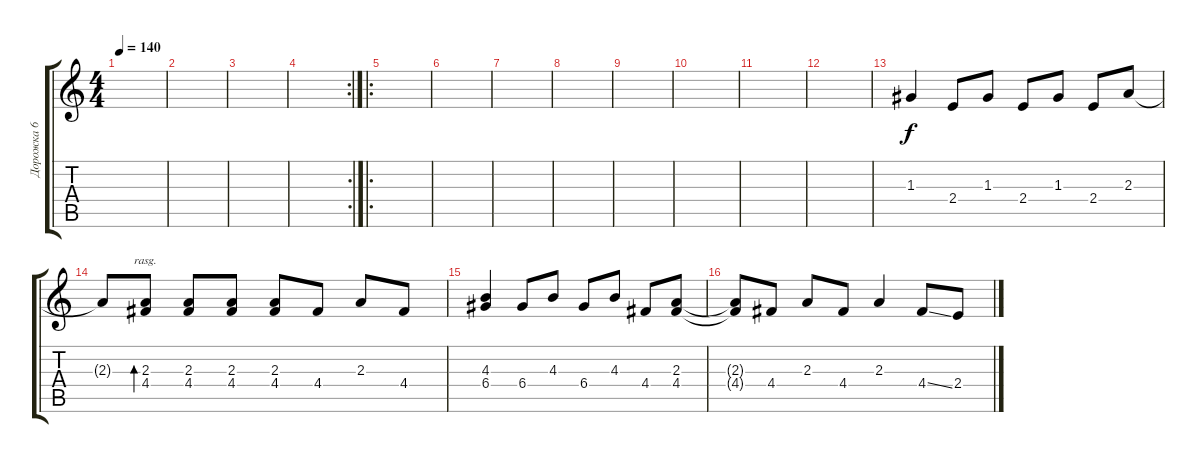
\track ("Дорожка 6" "Дорожка 6") {instrument overdrivenguitar}
\staff {score tabs}
\tuning (E4 B3 G3 D3 A2 E2) {hide}
\ts (4 4)
\tempo 140
\clef g2
\ks c
|
|
|
\rc 2
|
\ro
|
|
|
|
|
|
|
|
1.3.4 2.4.8 1.3.8 2.4.8 1.3.8 2.4.8 2.3.8 |
2.3{t}.8 (2.3 4.4).8{bd 480 rasg ii} (2.3 4.4).8 (2.3 4.4).8 (2.3 4.4).8 4.4.8 2.3.8 4.4.8 |
(4.3 6.4).4 6.4.8 4.3.8 6.4.8 4.3.8 4.4.8 (2.3 4.4).8 |
(2.3{t} 4.4{t}).8 4.4.8 2.3.8 4.4.8 2.3.4 4.4{ss}.8 2.4.8
